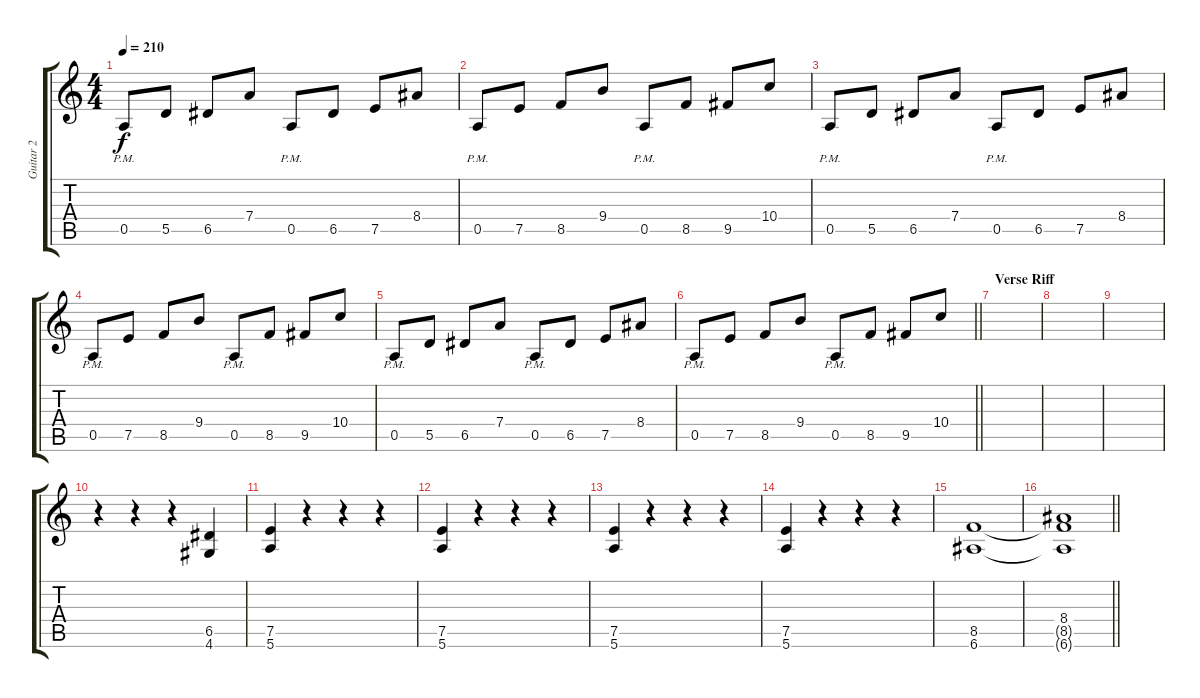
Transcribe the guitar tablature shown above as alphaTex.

\track ("Guitar 2" "Guitar 2") {instrument distortionguitar}
\staff {score tabs}
\tuning (E4 B3 G3 D3 A2 E2) {hide}
\ts (4 4)
\tempo 210
\clef g2
\ks c
0.5{pm}.8{dy f} 5.5.8 6.5.8 7.4.8 0.5{pm}.8 6.5.8 7.5.8 8.4.8 |
0.5{pm}.8 7.5.8 8.5.8 9.4.8 0.5{pm}.8 8.5.8 9.5.8 10.4.8 |
0.5{pm}.8 5.5.8 6.5.8 7.4.8 0.5{pm}.8 6.5.8 7.5.8 8.4.8 |
0.5{pm}.8 7.5.8 8.5.8 9.4.8 0.5{pm}.8 8.5.8 9.5.8 10.4.8 |
0.5{pm}.8 5.5.8 6.5.8 7.4.8 0.5{pm}.8 6.5.8 7.5.8 8.4.8 |
\barLineRight lightlight
0.5{pm}.8 7.5.8 8.5.8 9.4.8 0.5{pm}.8 8.5.8 9.5.8 10.4.8 |
\section ("" "Verse Riff")
|
|
|
r.4 r.4 r.4 (6.5 4.6).4 |
(7.5 5.6).4 r.4 r.4 r.4 |
(7.5 5.6).4 r.4 r.4 r.4 |
(7.5 5.6).4 r.4 r.4 r.4 |
(7.5 5.6).4 r.4 r.4 r.4 |
(8.5 6.6).1 |
\barLineRight lightlight
(8.4 8.5{t} 6.6{t}).1
